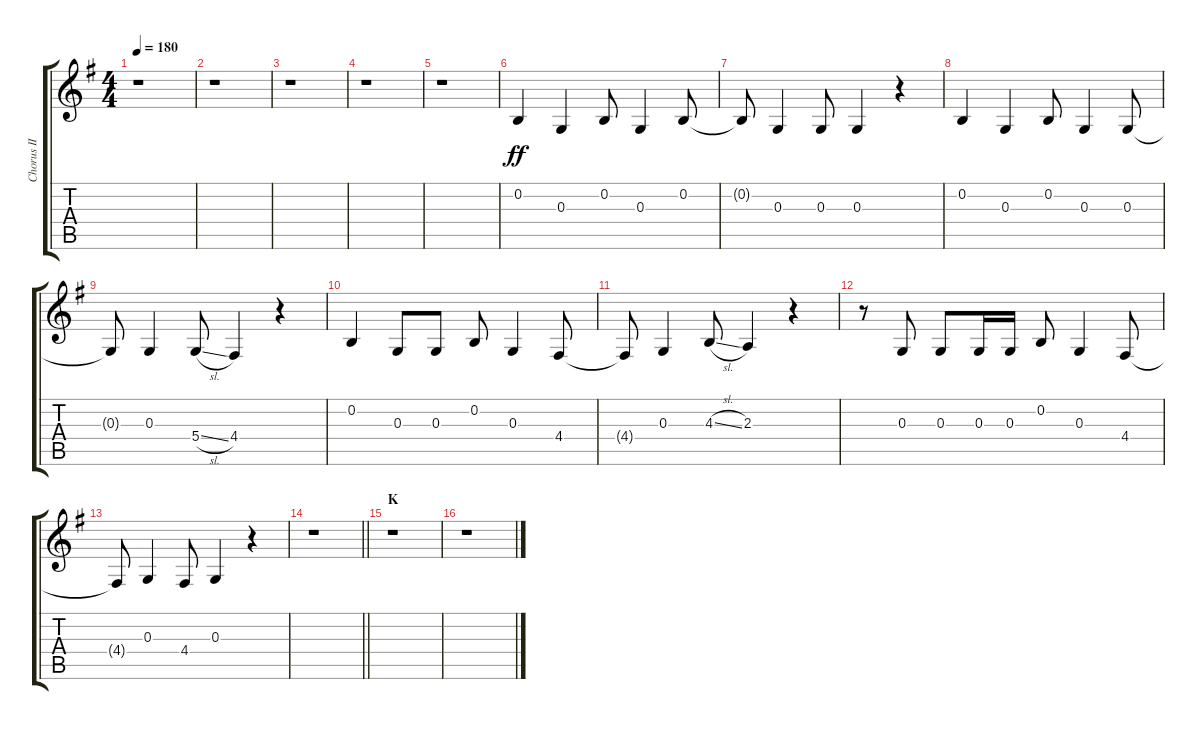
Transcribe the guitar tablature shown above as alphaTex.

\track ("Chorus II" "Chorus II") {instrument voiceoohs}
\staff {score tabs}
\tuning (E4 B3 G3 D3 A2 E2) {hide}
\ts (4 4)
\tempo 180
\clef g2
\ks g
r.1{dy ff} |
r.1 |
r.1 |
r.1 |
r.1 |
0.2.4 0.3.4 0.2.8 0.3.4 0.2.8 |
0.2{t}.8 0.3.4 0.3.8 0.3.4 r.4 |
0.2.4 0.3.4 0.2.8 0.3.4 0.3.8 |
0.3{t}.8 0.3.4 5.4{sl}.8 4.4.4 r.4 |
0.2.4 0.3.8 0.3.8 0.2.8 0.3.4 4.4.8 |
4.4{t}.8 0.3.4 4.3{sl}.8 2.3.4 r.4 |
r.8 0.3.8 0.3.8 0.3.16 0.3.16 0.2.8 0.3.4 4.4.8 |
4.4{t}.8 0.3.4 4.4.8 0.3.4 r.4 |
\barLineRight lightlight
r.1 |
\section ("" "K")
r.1 |
r.1
